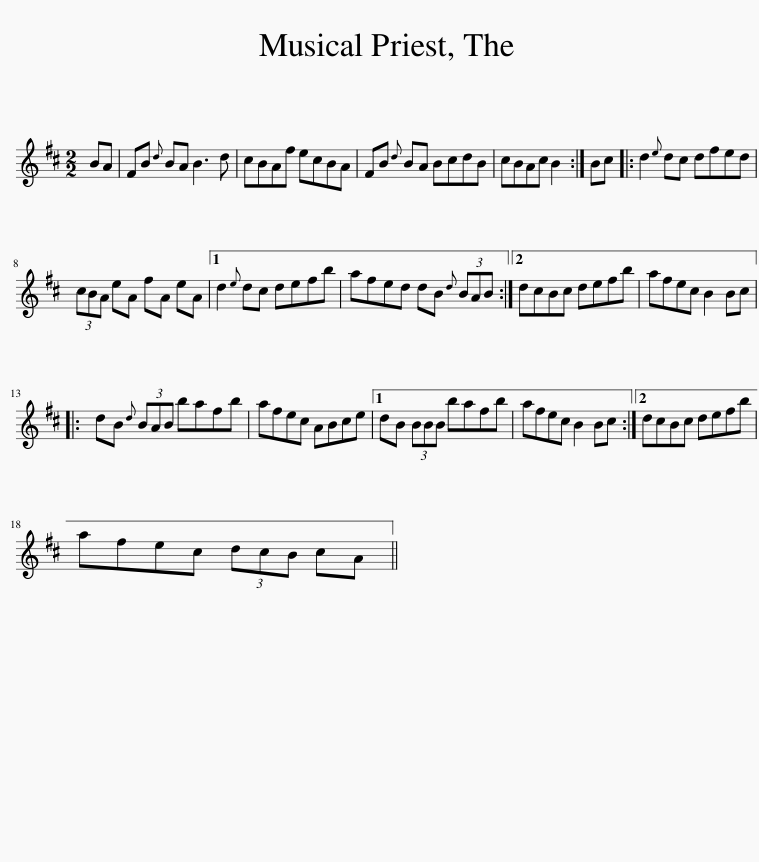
X:1
L:1/8
M:2/2
I:linebreak $
K:D
V:1 treble
V:1
 BA | FB{d} BA B3 d | cBAf ecBA | FB{d} BA BcdB | cBAc B2 :| %5
 Bc |: d2{e} dc dfed |$ (3cBA eA fA eA |1 d2{e} dc defb | afed dB{d} (3BAB :|2 %10
 dcBc defb | afec B2 Bc |:$ dB{d} (3BAB bafb | afec ABce |1 dB (3BBB bafb | %15
 afec B2 Bc :|2 dcBc defb |$ afec (3dcB cA || %18
